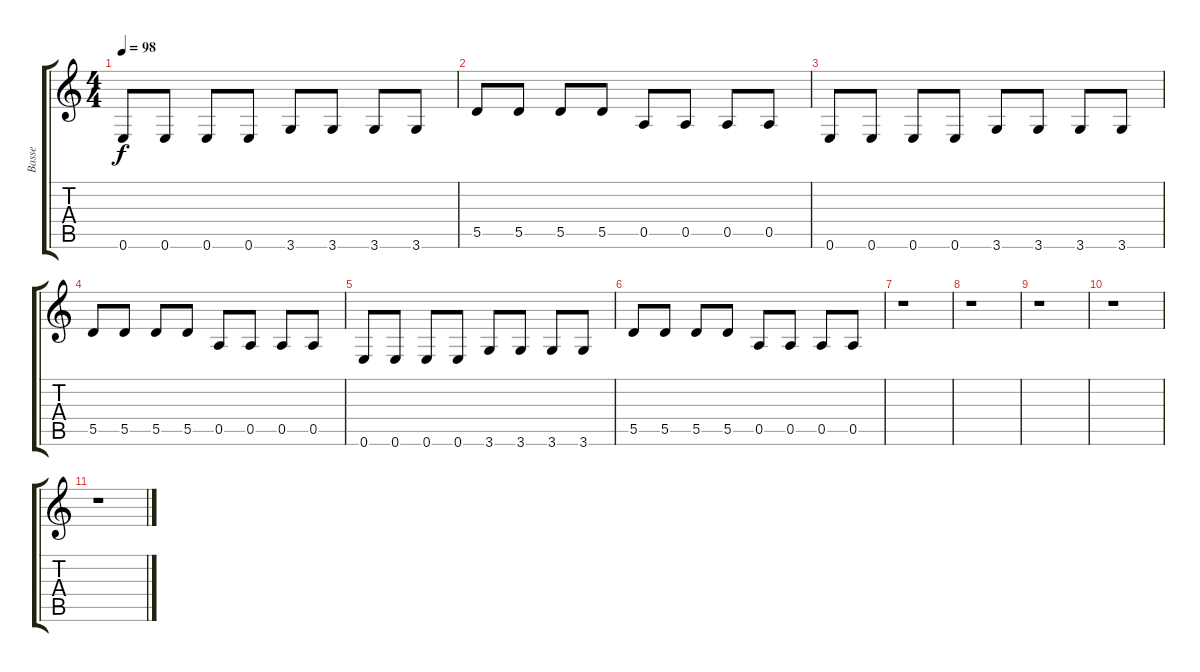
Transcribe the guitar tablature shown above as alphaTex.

\track ("Basse" "Basse") {instrument electricbassfinger}
\staff {score tabs}
\tuning (E4 B3 G3 D3 A2 E2) {hide}
\ts (4 4)
\tempo 98
\clef g2
\ks c
0.6.8{dy f} 0.6.8 0.6.8 0.6.8 3.6.8 3.6.8 3.6.8 3.6.8 |
5.5.8 5.5.8 5.5.8 5.5.8 0.5.8 0.5.8 0.5.8 0.5.8 |
0.6.8 0.6.8 0.6.8 0.6.8 3.6.8 3.6.8 3.6.8 3.6.8 |
5.5.8 5.5.8 5.5.8 5.5.8 0.5.8 0.5.8 0.5.8 0.5.8 |
0.6.8 0.6.8 0.6.8 0.6.8 3.6.8 3.6.8 3.6.8 3.6.8 |
5.5.8 5.5.8 5.5.8 5.5.8 0.5.8 0.5.8 0.5.8 0.5.8 |
r.1 |
r.1 |
r.1 |
r.1 |
r.1
